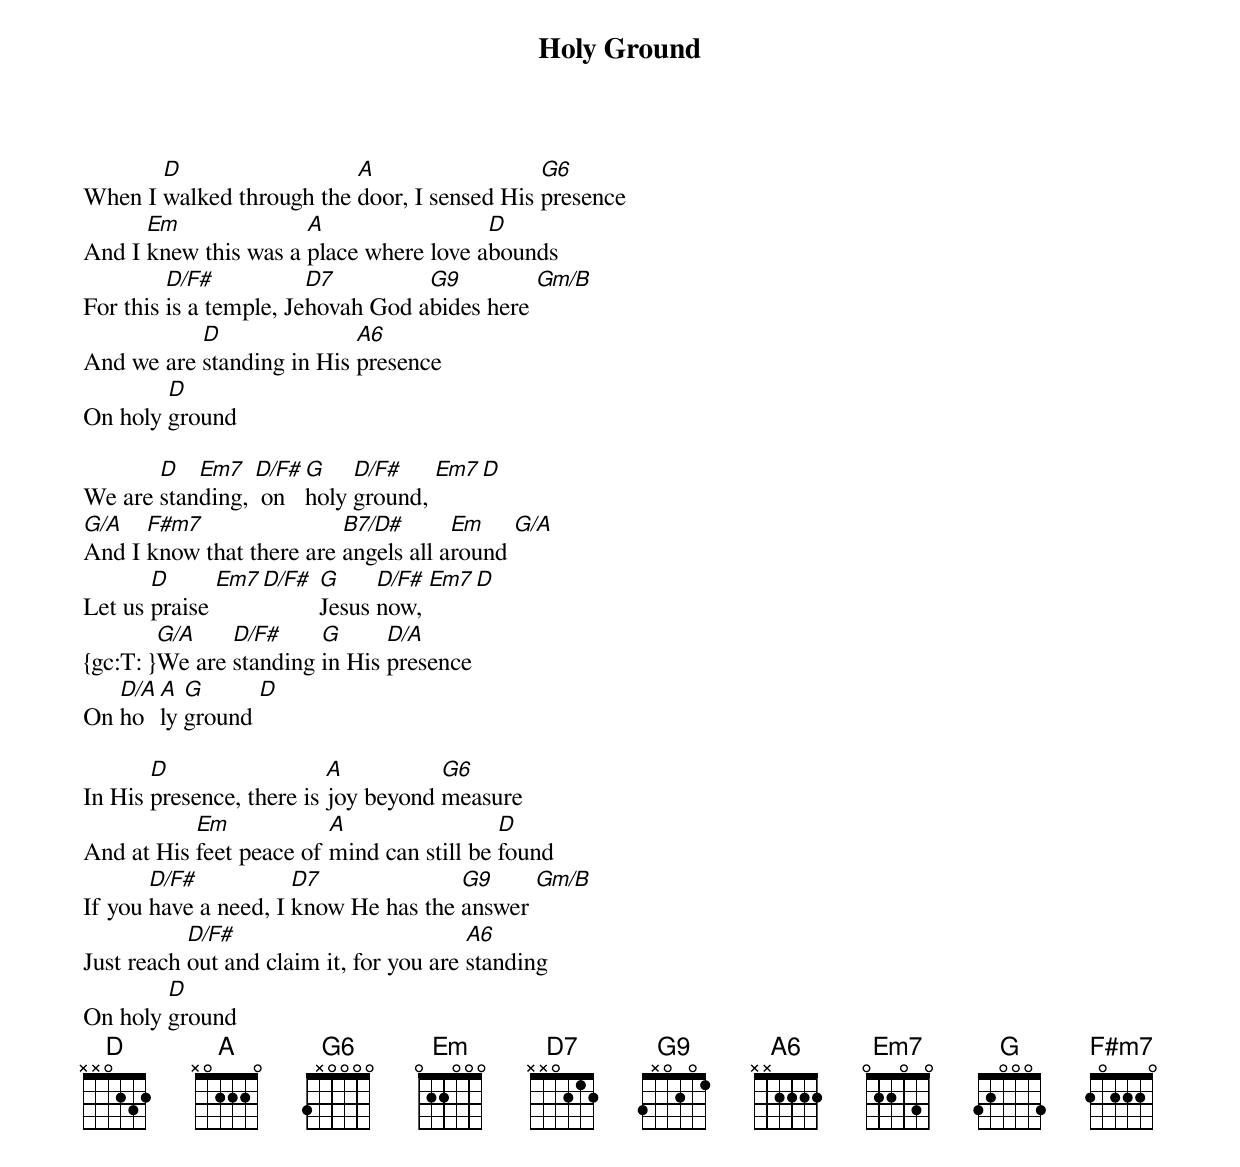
{title: Holy Ground}
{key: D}
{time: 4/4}
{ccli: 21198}
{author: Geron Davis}
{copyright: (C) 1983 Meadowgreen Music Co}

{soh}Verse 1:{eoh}
When I [D]walked through the [A]door, I sensed His [G6]presence
And I [Em]knew this was a [A]place where love a[D]bounds
For this [D/F#]is a temple, Je[D7]hovah God a[G9]bides here [Gm/B]
And we are [D]standing in His [A6]presence
On holy [D]ground

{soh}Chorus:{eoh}
We are [D]stan[Em7]ding, [D/F#] on [G]holy [D/F#]ground, [Em7][D]
[G/A]And I [F#m7]know that there are [B7/D#]angels all a[Em]round [G/A]
Let us [D]praise [Em7][D/F#] [G]Jesus [D/F#]now, [Em7][D]
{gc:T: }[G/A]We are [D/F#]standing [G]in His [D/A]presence
On [D/A]ho[A]ly [G]ground [D]

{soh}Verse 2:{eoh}
In His [D]presence, there is [A]joy beyond [G6]measure
And at His [Em]feet peace of [A]mind can still be [D]found
If you [D/F#]have a need, I [D7]know He has the [G9]answer [Gm/B]
Just reach [D/F#]out and claim it, for you are [A6]standing
On holy [D]ground
